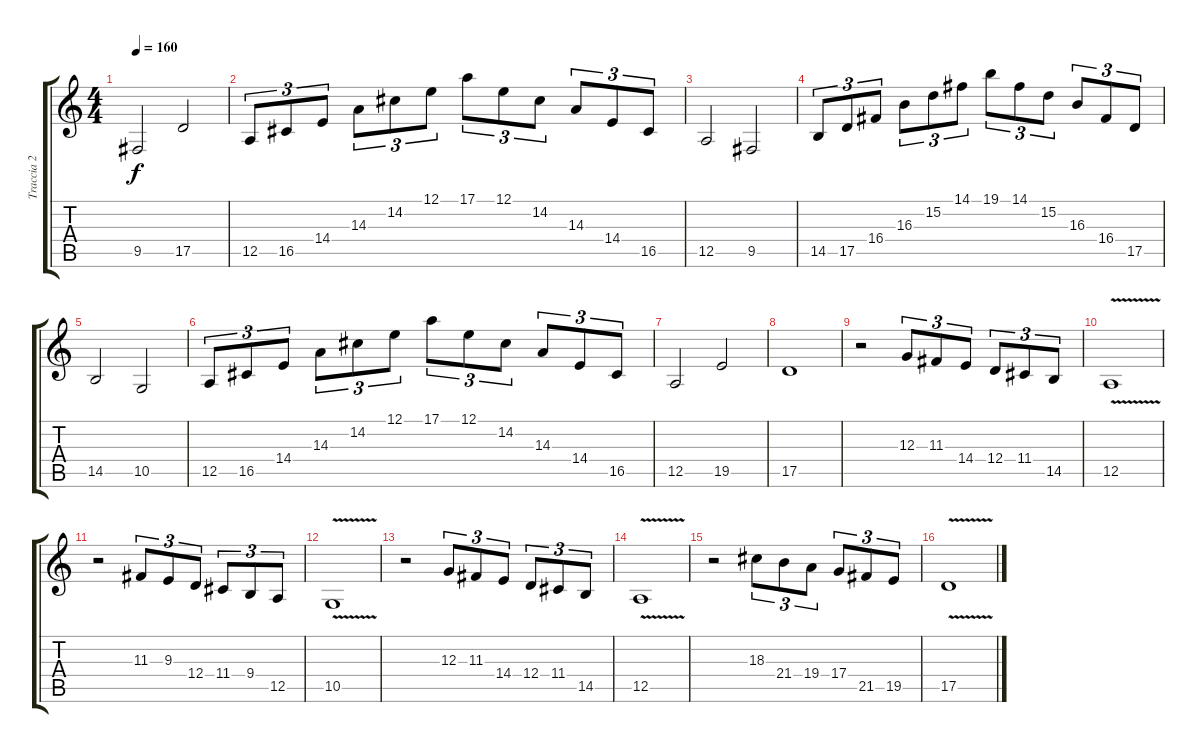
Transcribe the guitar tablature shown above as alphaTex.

\track ("Traccia 2" "Traccia 2") {instrument violin}
\staff {score tabs}
\tuning (E4 B3 G3 D3 A2 E2) {hide}
\ts (4 4)
\tempo 160
\clef g2
\ks c
9.5.2{dy f} 17.5.2 |
12.5.8{tu (3 2) volume 11} 16.5.8{tu (3 2)} 14.4.8{tu (3 2)} 14.3.8{tu (3 2)} 14.2.8{tu (3 2)} 12.1.8{tu (3 2)} 17.1.8{tu (3 2)} 12.1.8{tu (3 2)} 14.2.8{tu (3 2)} 14.3.8{tu (3 2)} 14.4.8{tu (3 2)} 16.5.8{tu (3 2)} |
12.5.2 9.5.2 |
14.5.8{tu (3 2) volume 15} 17.5.8{tu (3 2)} 16.4.8{tu (3 2)} 16.3.8{tu (3 2)} 15.2.8{tu (3 2)} 14.1.8{tu (3 2)} 19.1.8{tu (3 2)} 14.1.8{tu (3 2)} 15.2.8{tu (3 2)} 16.3.8{tu (3 2)} 16.4.8{tu (3 2)} 17.5.8{tu (3 2)} |
14.5.2 10.5.2 |
12.5.8{tu (3 2) volume 11} 16.5.8{tu (3 2)} 14.4.8{tu (3 2)} 14.3.8{tu (3 2)} 14.2.8{tu (3 2)} 12.1.8{tu (3 2)} 17.1.8{tu (3 2)} 12.1.8{tu (3 2)} 14.2.8{tu (3 2)} 14.3.8{tu (3 2)} 14.4.8{tu (3 2)} 16.5.8{tu (3 2)} |
12.5.2 19.5.2 |
17.5.1{volume 16} |
r.2 12.3.8{tu (3 2)} 11.3.8{tu (3 2)} 14.4.8{tu (3 2)} 12.4.8{tu (3 2)} 11.4.8{tu (3 2)} 14.5.8{tu (3 2)} |
12.5{v}.1 |
r.2 11.3.8{tu (3 2)} 9.3.8{tu (3 2)} 12.4.8{tu (3 2)} 11.4.8{tu (3 2)} 9.4.8{tu (3 2)} 12.5.8{tu (3 2)} |
10.5{v}.1 |
r.2 12.3.8{tu (3 2)} 11.3.8{tu (3 2)} 14.4.8{tu (3 2)} 12.4.8{tu (3 2)} 11.4.8{tu (3 2)} 14.5.8{tu (3 2)} |
12.5{v}.1 |
r.2 18.3.8{tu (3 2)} 21.4.8{tu (3 2)} 19.4.8{tu (3 2)} 17.4.8{tu (3 2)} 21.5.8{tu (3 2)} 19.5.8{tu (3 2)} |
17.5{v}.1{volume 16}
